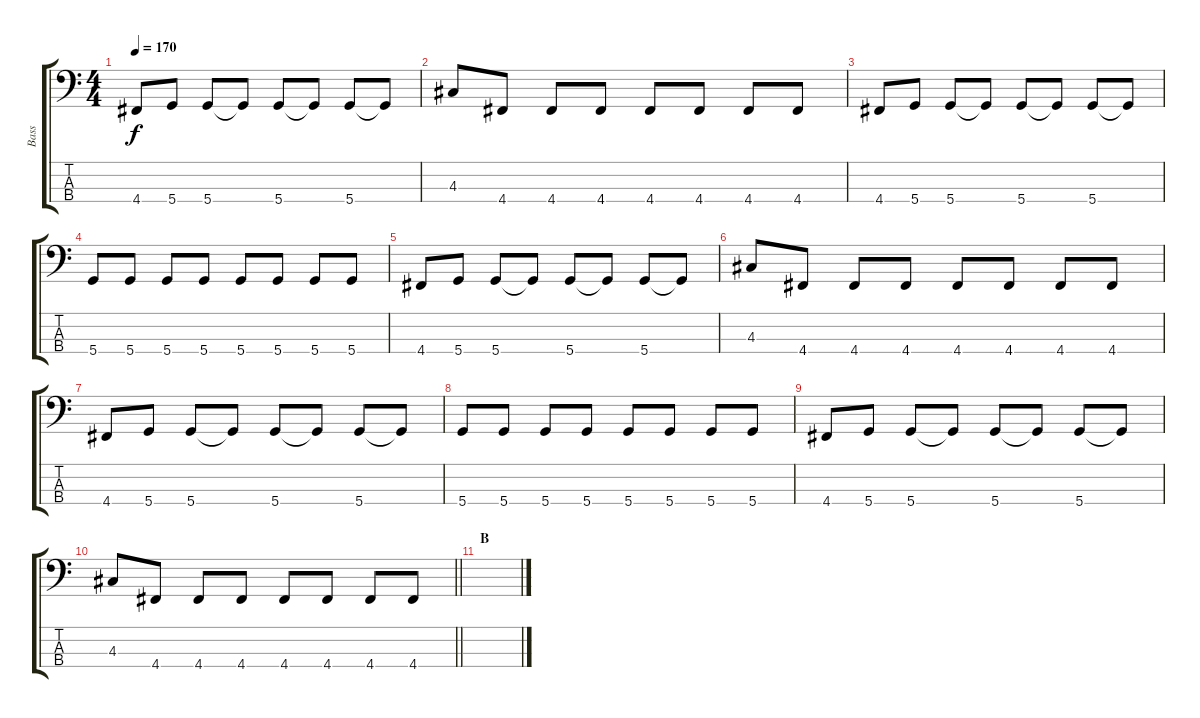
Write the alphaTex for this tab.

\track ("Bass" "Bass") {instrument electricbasspick}
\staff {score tabs}
\tuning (G2 D2 A1 D1) {hide}
\ts (4 4)
\tempo 170
\clef f4
\ks c
4.4.8{dy f} 5.4.8 5.4.8 5.4{t}.8 5.4.8 5.4{t}.8 5.4.8 5.4{t}.8 |
4.3.8 4.4.8 4.4.8 4.4.8 4.4.8 4.4.8 4.4.8 4.4.8 |
4.4.8 5.4.8 5.4.8 5.4{t}.8 5.4.8 5.4{t}.8 5.4.8 5.4{t}.8 |
5.4.8 5.4.8 5.4.8 5.4.8 5.4.8 5.4.8 5.4.8 5.4.8 |
4.4.8 5.4.8 5.4.8 5.4{t}.8 5.4.8 5.4{t}.8 5.4.8 5.4{t}.8 |
4.3.8 4.4.8 4.4.8 4.4.8 4.4.8 4.4.8 4.4.8 4.4.8 |
4.4.8 5.4.8 5.4.8 5.4{t}.8 5.4.8 5.4{t}.8 5.4.8 5.4{t}.8 |
5.4.8 5.4.8 5.4.8 5.4.8 5.4.8 5.4.8 5.4.8 5.4.8 |
4.4.8 5.4.8 5.4.8 5.4{t}.8 5.4.8 5.4{t}.8 5.4.8 5.4{t}.8 |
\barLineRight lightlight
4.3.8 4.4.8 4.4.8 4.4.8 4.4.8 4.4.8 4.4.8 4.4.8 |
\section ("" "B")
